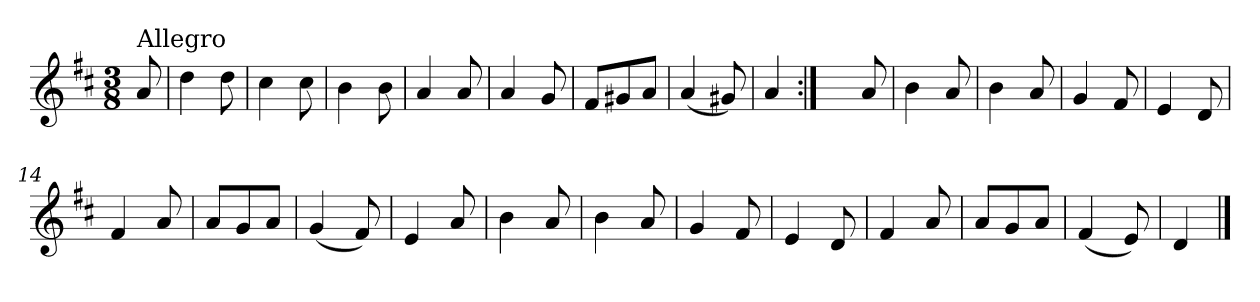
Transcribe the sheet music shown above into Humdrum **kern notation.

**kern
*part1
*staff1
*clefG2
*k[f#c#]
*D:
*M3/8
=
!LO:TX:a:t=Allegro
8a/
=1
4dd\
8dd\
=2
4cc#\
8cc#\
=3
4b\
8b\
=4
4a/
8a/
=5
4a/
8g/
=6
8f#/L
8g#X/
8a/J
=7
(<4a/
8g#X/)
=8
4a/
=9:|!
4ryy
8a/
=10
4b\
8a/
!!LO:LB:g=z
=11
4b\
8a/
=12
4g/
8f#/
=13
4e/
8d/
=14
4f#/
8a/
=15
8a/L
8g/
8a/J
=16
(<4g/
8f#/)
=17
4e/
8a/
=18
4b\
8a/
=19
4b\
8a/
=20
4g/
8f#/
=21
4e/
8d/
=22
4f#/
8a/
!!LO:LB:g=z
=23
8a/L
8g/
8a/J
=24
(<4f#/
8e/)
=25
4d/
==
*-
